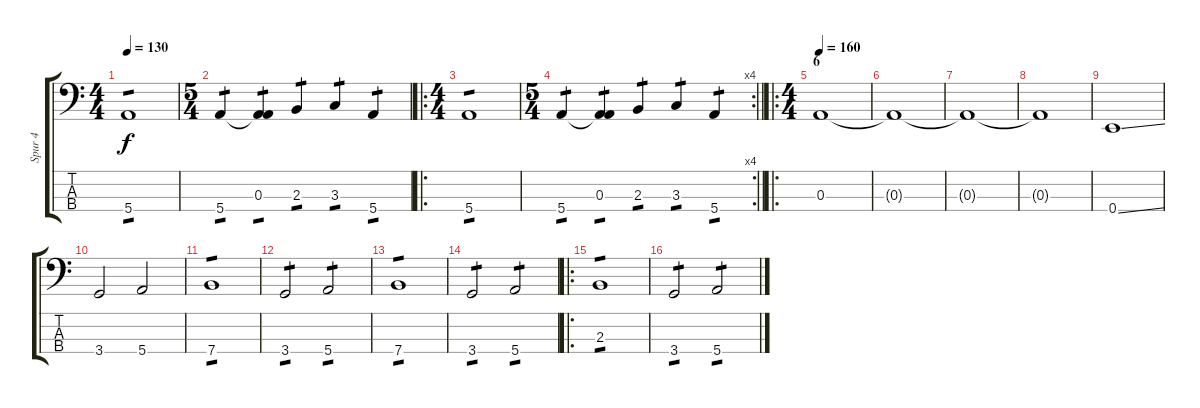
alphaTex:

\track ("Spur 4" "Spur 4") {instrument electricbassfinger}
\staff {score tabs}
\tuning (G2 D2 A1 E1) {hide}
\ts (4 4)
\tempo 130
\clef f4
\ks c
5.4.1{tp 1 dy f} |
\ts (5 4)
5.4.4{tp 1} (0.3 5.4{t}).4{tp 1} 2.3.4{tp 1} 3.3.4{tp 1} 5.4.4{tp 1} |
\ro
\ts (4 4)
5.4.1{tp 1} |
\rc 4
\ts (5 4)
\barLineRight lightlight
5.4.4{tp 1} (0.3 5.4{t}).4{tp 1} 2.3.4{tp 1} 3.3.4{tp 1} 5.4.4{tp 1} |
\ro
\ts (4 4)
\section ("" "6")
\tempo 160
0.3.1 |
0.3{t}.1 |
0.3{t}.1 |
0.3{t}.1 |
0.4{ss}.1 |
3.4.2 5.4.2 |
7.4.1{tp 1} |
3.4.2{tp 1} 5.4.2{tp 1} |
7.4.1{tp 1} |
3.4.2{tp 1} 5.4.2{tp 1} |
\ro
2.3.1{tp 1} |
3.4.2{tp 1} 5.4.2{tp 1}
